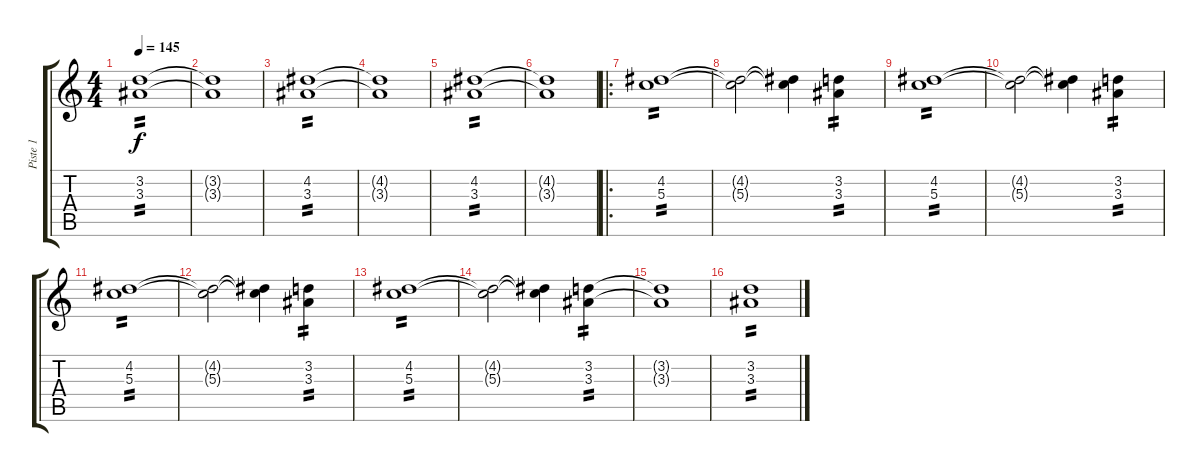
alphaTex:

\track ("Piste 1" "Piste 1") {instrument overdrivenguitar}
\staff {score tabs}
\tuning (E4 B3 G3 D3 A2 E2) {hide}
\ts (4 4)
\tempo 145
\clef g2
\ks c
(3.2 3.3).1{tp 2 dy f} |
(3.2{t} 3.3{t}).1 |
(4.2 3.3).1{tp 2} |
(4.2{t} 3.3{t}).1 |
(4.2 3.3).1{tp 2} |
(4.2{t} 3.3{t}).1 |
\ro
(4.2 5.3).1{tp 2} |
(4.2{t} 5.3{t}).2 (4.2{t} 5.3{t}).4 (3.2 3.3).4{tp 2} |
(4.2 5.3).1{tp 2} |
(4.2{t} 5.3{t}).2 (4.2{t} 5.3{t}).4 (3.2 3.3).4{tp 2} |
(4.2 5.3).1{tp 2} |
(4.2{t} 5.3{t}).2 (4.2{t} 5.3{t}).4 (3.2 3.3).4{tp 2} |
(4.2 5.3).1{tp 2} |
(4.2{t} 5.3{t}).2 (4.2{t} 5.3{t}).4 (3.2 3.3).4{tp 2} |
(3.2{t} 3.3{t}).1 |
(3.2 3.3).1{tp 2}
